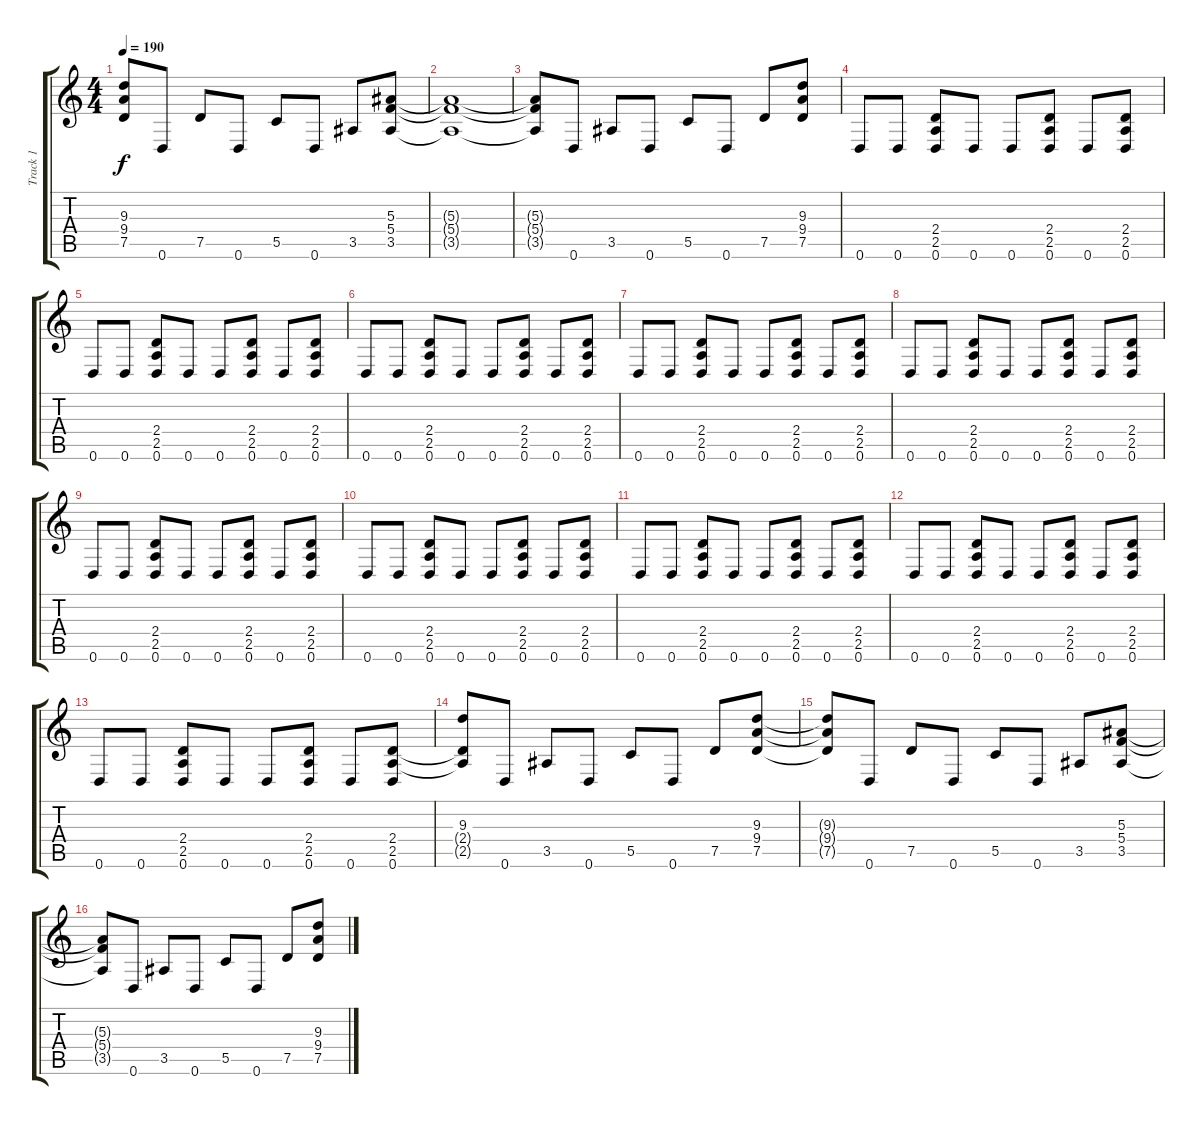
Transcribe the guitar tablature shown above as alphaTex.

\track ("Track 1" "Track 1") {instrument distortionguitar}
\staff {score tabs}
\tuning (D4 A3 F3 C3 G2 D2) {hide}
\ts (4 4)
\tempo 190
\clef g2
\ks c
(9.3{t} 9.4{t} 7.5{t}).8{dy f} 0.6.8 7.5.8 0.6.8 5.5.8 0.6.8 3.5.8 (5.3 5.4 3.5).8 |
(5.3{t} 5.4{t} 3.5{t}).1 |
(5.3{t} 5.4{t} 3.5{t}).8 0.6.8 3.5.8 0.6.8 5.5.8 0.6.8 7.5.8 (9.3 9.4 7.5).8 |
0.6.8 0.6.8 (2.4 2.5 0.6).8 0.6.8 0.6.8 (2.4 2.5 0.6).8 0.6.8 (2.4 2.5 0.6).8 |
0.6.8 0.6.8 (2.4 2.5 0.6).8 0.6.8 0.6.8 (2.4 2.5 0.6).8 0.6.8 (2.4 2.5 0.6).8 |
0.6.8 0.6.8 (2.4 2.5 0.6).8 0.6.8 0.6.8 (2.4 2.5 0.6).8 0.6.8 (2.4 2.5 0.6).8 |
0.6.8 0.6.8 (2.4 2.5 0.6).8 0.6.8 0.6.8 (2.4 2.5 0.6).8 0.6.8 (2.4 2.5 0.6).8 |
0.6.8 0.6.8 (2.4 2.5 0.6).8 0.6.8 0.6.8 (2.4 2.5 0.6).8 0.6.8 (2.4 2.5 0.6).8 |
0.6.8 0.6.8 (2.4 2.5 0.6).8 0.6.8 0.6.8 (2.4 2.5 0.6).8 0.6.8 (2.4 2.5 0.6).8 |
0.6.8 0.6.8 (2.4 2.5 0.6).8 0.6.8 0.6.8 (2.4 2.5 0.6).8 0.6.8 (2.4 2.5 0.6).8 |
0.6.8 0.6.8 (2.4 2.5 0.6).8 0.6.8 0.6.8 (2.4 2.5 0.6).8 0.6.8 (2.4 2.5 0.6).8 |
0.6.8 0.6.8 (2.4 2.5 0.6).8 0.6.8 0.6.8 (2.4 2.5 0.6).8 0.6.8 (2.4 2.5 0.6).8 |
0.6.8 0.6.8 (2.4 2.5 0.6).8 0.6.8 0.6.8 (2.4 2.5 0.6).8 0.6.8 (2.4 2.5 0.6).8 |
(9.3 2.4{t} 2.5{t}).8 0.6.8 3.5.8 0.6.8 5.5.8 0.6.8 7.5.8 (9.3 9.4 7.5).8 |
(9.3{t} 9.4{t} 7.5{t}).8 0.6.8 7.5.8 0.6.8 5.5.8 0.6.8 3.5.8 (5.3 5.4 3.5).8 |
(5.3{t} 5.4{t} 3.5{t}).8 0.6.8 3.5.8 0.6.8 5.5.8 0.6.8 7.5.8 (9.3 9.4 7.5).8
